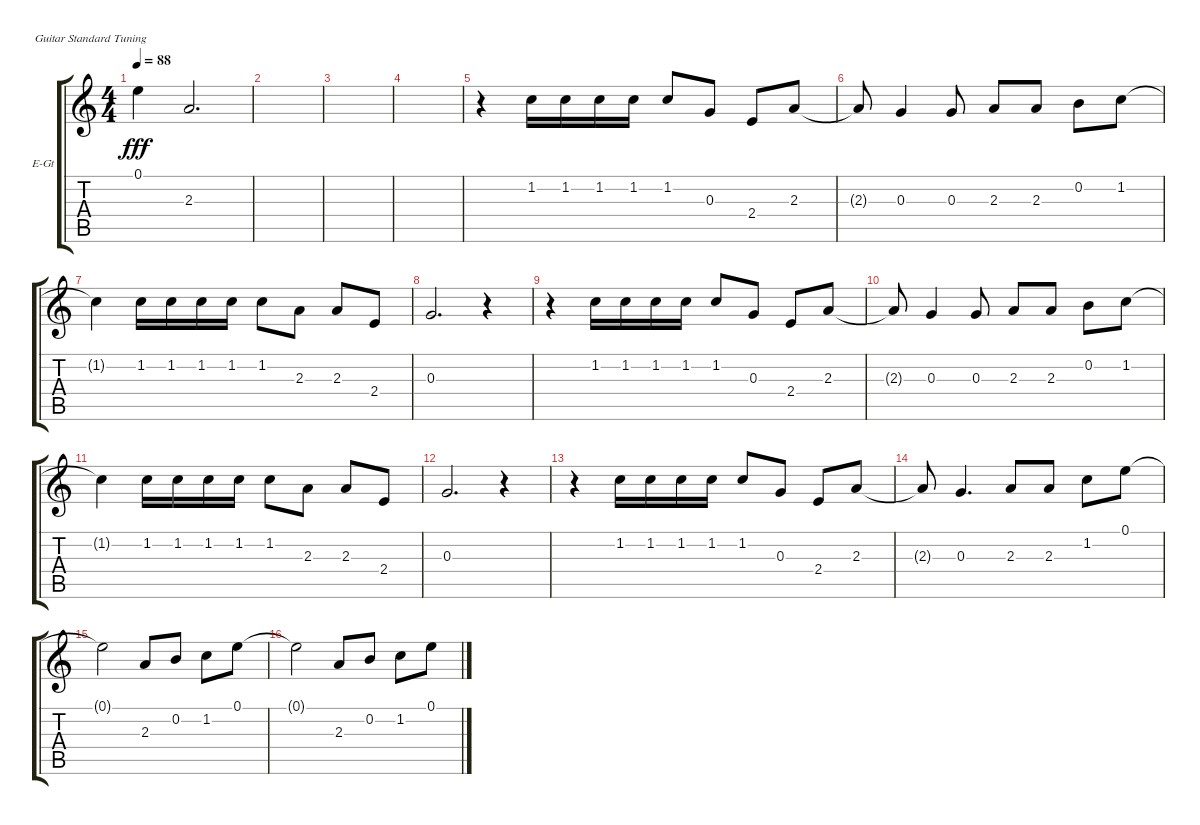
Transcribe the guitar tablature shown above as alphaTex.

\defaultSystemsLayout 4
\bracketExtendMode groupsimilarinstruments
\firstSystemTrackNameOrientation horizontal
\otherSystemsTrackNameOrientation horizontal
\track ("Electric Guitar" "E-Gt") {instrument distortionguitar}
\staff {score tabs}
\tuning (E4 B3 G3 D3 A2 E2)
\ts (4 4)
\tempo 88
\clef g2
\scale
0.333333
\ks c
0.1.4{dy fff} 2.3.2{d} |
\scale
0.333333 |
\scale
0.333333 |
\scale
0.333333 |
\scale
0.333333 r.4 1.2.16 1.2.16 1.2.16 1.2.16 1.2.8 0.3.8 2.4.8 2.3.8 |
\scale
0.333333 2.3{t}.8 0.3.4 0.3.8 2.3.8 2.3.8 0.2.8 1.2.8 |
\scale
0.333333 1.2{t}.4 1.2.16 1.2.16 1.2.16 1.2.16 1.2.8 2.3.8 2.3.8 2.4.8 |
\scale
0.333333 0.3.2{d} r.4 |
\scale
0.333333 r.4 1.2.16 1.2.16 1.2.16 1.2.16 1.2.8 0.3.8 2.4.8 2.3.8 |
\scale
0.333333 2.3{t}.8 0.3.4 0.3.8 2.3.8 2.3.8 0.2.8 1.2.8 |
\scale
0.333333 1.2{t}.4 1.2.16 1.2.16 1.2.16 1.2.16 1.2.8 2.3.8 2.3.8 2.4.8 |
\scale
0.333333 0.3.2{d} r.4 |
\scale
0.333333 r.4 1.2.16 1.2.16 1.2.16 1.2.16 1.2.8 0.3.8 2.4.8 2.3.8 |
\scale
0.333333 2.3{t}.8 0.3.4{d} 2.3.8 2.3.8 1.2.8 0.1.8 |
\scale
0.333333 0.1{t}.2 2.3.8 0.2.8 1.2.8 0.1.8 |
\scale
0.333333 0.1{t}.2 2.3.8 0.2.8 1.2.8 0.1.8
